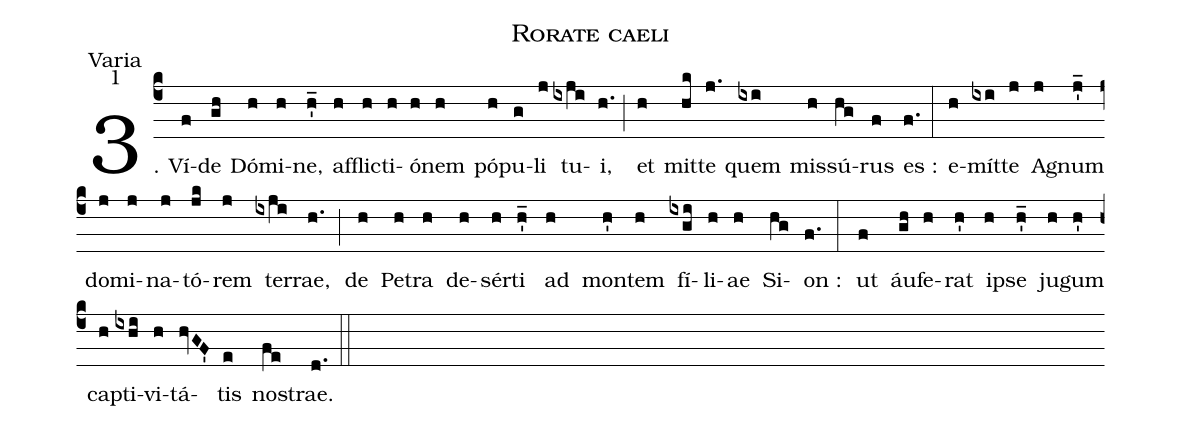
name:Rorate caeli;
office-part:Varia;
mode:1;
%%
(c4) 3. Ví(f)de(gh) Dó(h)mi(h)ne,(h'_) af(h)fli(h)cti(h)ó(h)nem(h) pó(h)pu(g)li(j) tu(ixji)i,(h.) (;) et(h) mit(hk)<nlba>te(j.) quem</nlba>(ixi) mis(h)sú(hg)rus(f) es :(f.) (:) e(h)mít(ixi)te(j) A(j)gnum(j'_) do(j)mi(j)na(j)tó(jk)rem(j) ter(ixji)rae,(h.) (;) de(h) Pe(h)tra(h) de(h)sér(h)ti(h'_) ad(h) mon(h')tem(h) fí(ixgi)li(h)ae(h) Si(hg)on :(f.) (:) ut(f) áu(gh)fe(h)rat(h') i(h)pse(h'_) ju(h)gum(h') ca(h)pti(ixhi)vi(h)tá(hvGF')tis(e) no(fe)strae.(d.) (::)
(Z-)
